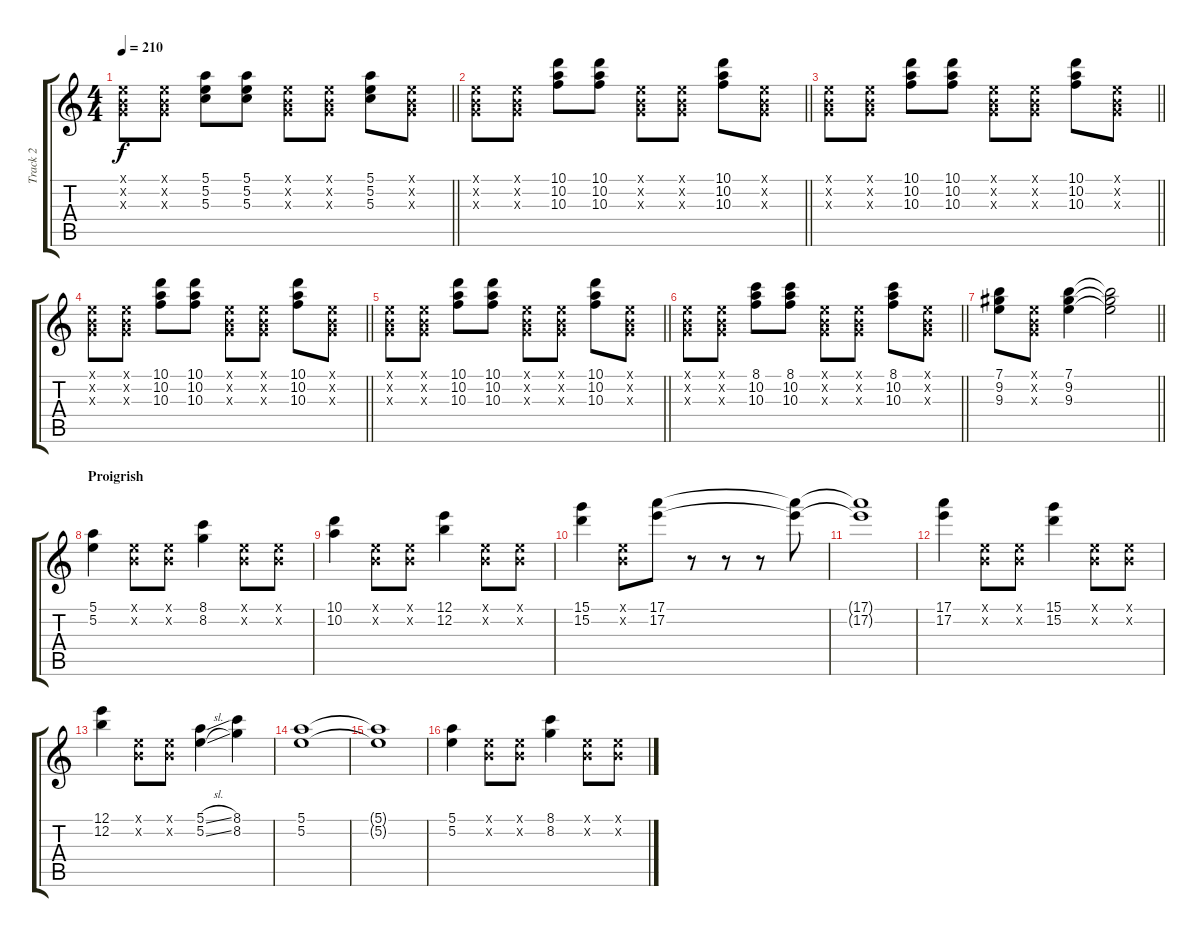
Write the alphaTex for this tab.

\track ("Track 2" "Track 2") {instrument acousticguitarsteel}
\staff {score tabs}
\tuning (E4 B3 G3 D3 A2 E2) {hide}
\ts (4 4)
\tempo 210
\clef g2
\barLineRight lightlight
\ks c
(0.1{x} 0.2{x} 0.3{x}).8{dy f} (0.1{x} 0.2{x} 0.3{x}).8 (5.1 5.2 5.3).8 (5.1 5.2 5.3).8 (0.1{x} 0.2{x} 0.3{x}).8 (0.1{x} 0.2{x} 0.3{x}).8 (5.1 5.2 5.3).8 (0.1{x} 0.2{x} 0.3{x}).8 |
\barLineRight lightlight
(0.1{x} 0.2{x} 0.3{x}).8 (0.1{x} 0.2{x} 0.3{x}).8 (10.1 10.2 10.3).8 (10.1 10.2 10.3).8 (0.1{x} 0.2{x} 0.3{x}).8 (0.1{x} 0.2{x} 0.3{x}).8 (10.1 10.2 10.3).8 (0.1{x} 0.2{x} 0.3{x}).8 |
\barLineRight lightlight
(0.1{x} 0.2{x} 0.3{x}).8 (0.1{x} 0.2{x} 0.3{x}).8 (10.1 10.2 10.3).8 (10.1 10.2 10.3).8 (0.1{x} 0.2{x} 0.3{x}).8 (0.1{x} 0.2{x} 0.3{x}).8 (10.1 10.2 10.3).8 (0.1{x} 0.2{x} 0.3{x}).8 |
\barLineRight lightlight
(0.1{x} 0.2{x} 0.3{x}).8 (0.1{x} 0.2{x} 0.3{x}).8 (10.1 10.2 10.3).8 (10.1 10.2 10.3).8 (0.1{x} 0.2{x} 0.3{x}).8 (0.1{x} 0.2{x} 0.3{x}).8 (10.1 10.2 10.3).8 (0.1{x} 0.2{x} 0.3{x}).8 |
\barLineRight lightlight
(0.1{x} 0.2{x} 0.3{x}).8 (0.1{x} 0.2{x} 0.3{x}).8 (10.1 10.2 10.3).8 (10.1 10.2 10.3).8 (0.1{x} 0.2{x} 0.3{x}).8 (0.1{x} 0.2{x} 0.3{x}).8 (10.1 10.2 10.3).8 (0.1{x} 0.2{x} 0.3{x}).8 |
\barLineRight lightlight
(0.1{x} 0.2{x} 0.3{x}).8 (0.1{x} 0.2{x} 0.3{x}).8 (8.1 10.2 10.3).8 (8.1 10.2 10.3).8 (0.1{x} 0.2{x} 0.3{x}).8 (0.1{x} 0.2{x} 0.3{x}).8 (8.1 10.2 10.3).8 (0.1{x} 0.2{x} 0.3{x}).8 |
\barLineRight lightlight
(7.1 9.2 9.3).8 (0.1{x} 0.2{x} 0.3{x}).8 (7.1 9.2 9.3).4 (7.1{t} 9.2{t} 9.3{t}).2 |
\section ("" "Proigrish")
(5.1 5.2).4 (0.1{x} 0.2{x}).8 (0.1{x} 0.2{x}).8 (8.1 8.2).4 (0.1{x} 0.2{x}).8 (0.1{x} 0.2{x}).8 |
(10.1 10.2).4 (0.1{x} 0.2{x}).8 (0.1{x} 0.2{x}).8 (12.1 12.2).4 (0.1{x} 0.2{x}).8 (0.1{x} 0.2{x}).8 |
(15.1 15.2).4 (0.1{x} 0.2{x}).8 (17.1 17.2).8 r.8 r.8 r.8 (17.1{t} 17.2{t}).8 |
(17.1{t} 17.2{t}).1 |
(17.1 17.2).4 (0.1{x} 0.2{x}).8 (0.1{x} 0.2{x}).8 (15.1 15.2).4 (0.1{x} 0.2{x}).8 (0.1{x} 0.2{x}).8 |
(12.1 12.2).4 (0.1{x} 0.2{x}).8 (0.1{x} 0.2{x}).8 (5.1{sl} 5.2{sl}).4 (8.1 8.2).4 |
(5.1 5.2).1 |
(5.1{t} 5.2{t}).1 |
(5.1 5.2).4 (0.1{x} 0.2{x}).8 (0.1{x} 0.2{x}).8 (8.1 8.2).4 (0.1{x} 0.2{x}).8 (0.1{x} 0.2{x}).8
